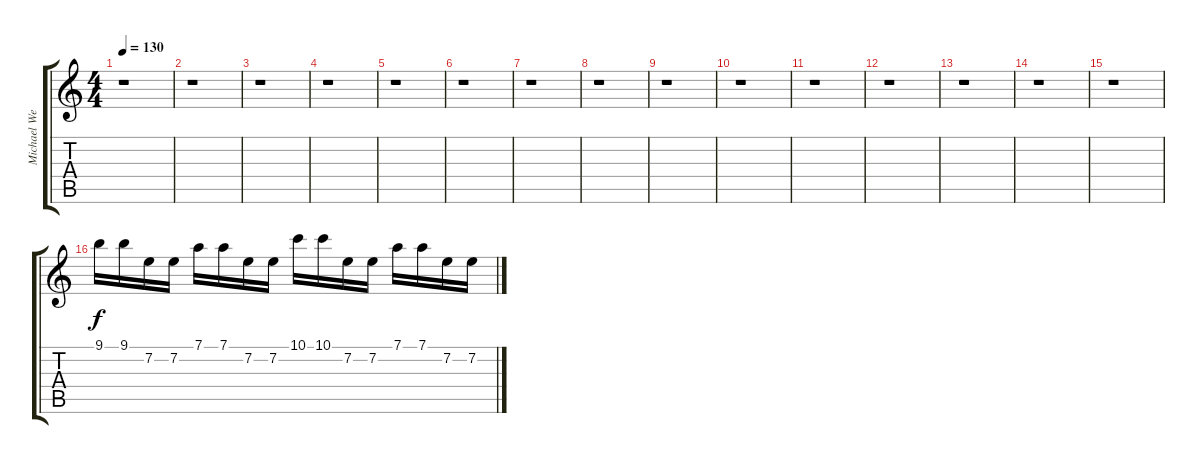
\track ("Michael Weikath Solo" "Michael We") {instrument overdrivenguitar}
\staff {score tabs}
\tuning (D4 A3 F3 C3 G2 D2) {hide}
\ts (4 4)
\tempo 130
\clef g2
\ks c
r.1{dy f} |
r.1 |
r.1 |
r.1 |
r.1 |
r.1 |
r.1 |
r.1 |
r.1 |
r.1 |
r.1 |
r.1 |
r.1 |
r.1 |
r.1 |
9.1.16 9.1.16 7.2.16 7.2.16 7.1.16 7.1.16 7.2.16 7.2.16 10.1.16 10.1.16 7.2.16 7.2.16 7.1.16 7.1.16 7.2.16 7.2.16
